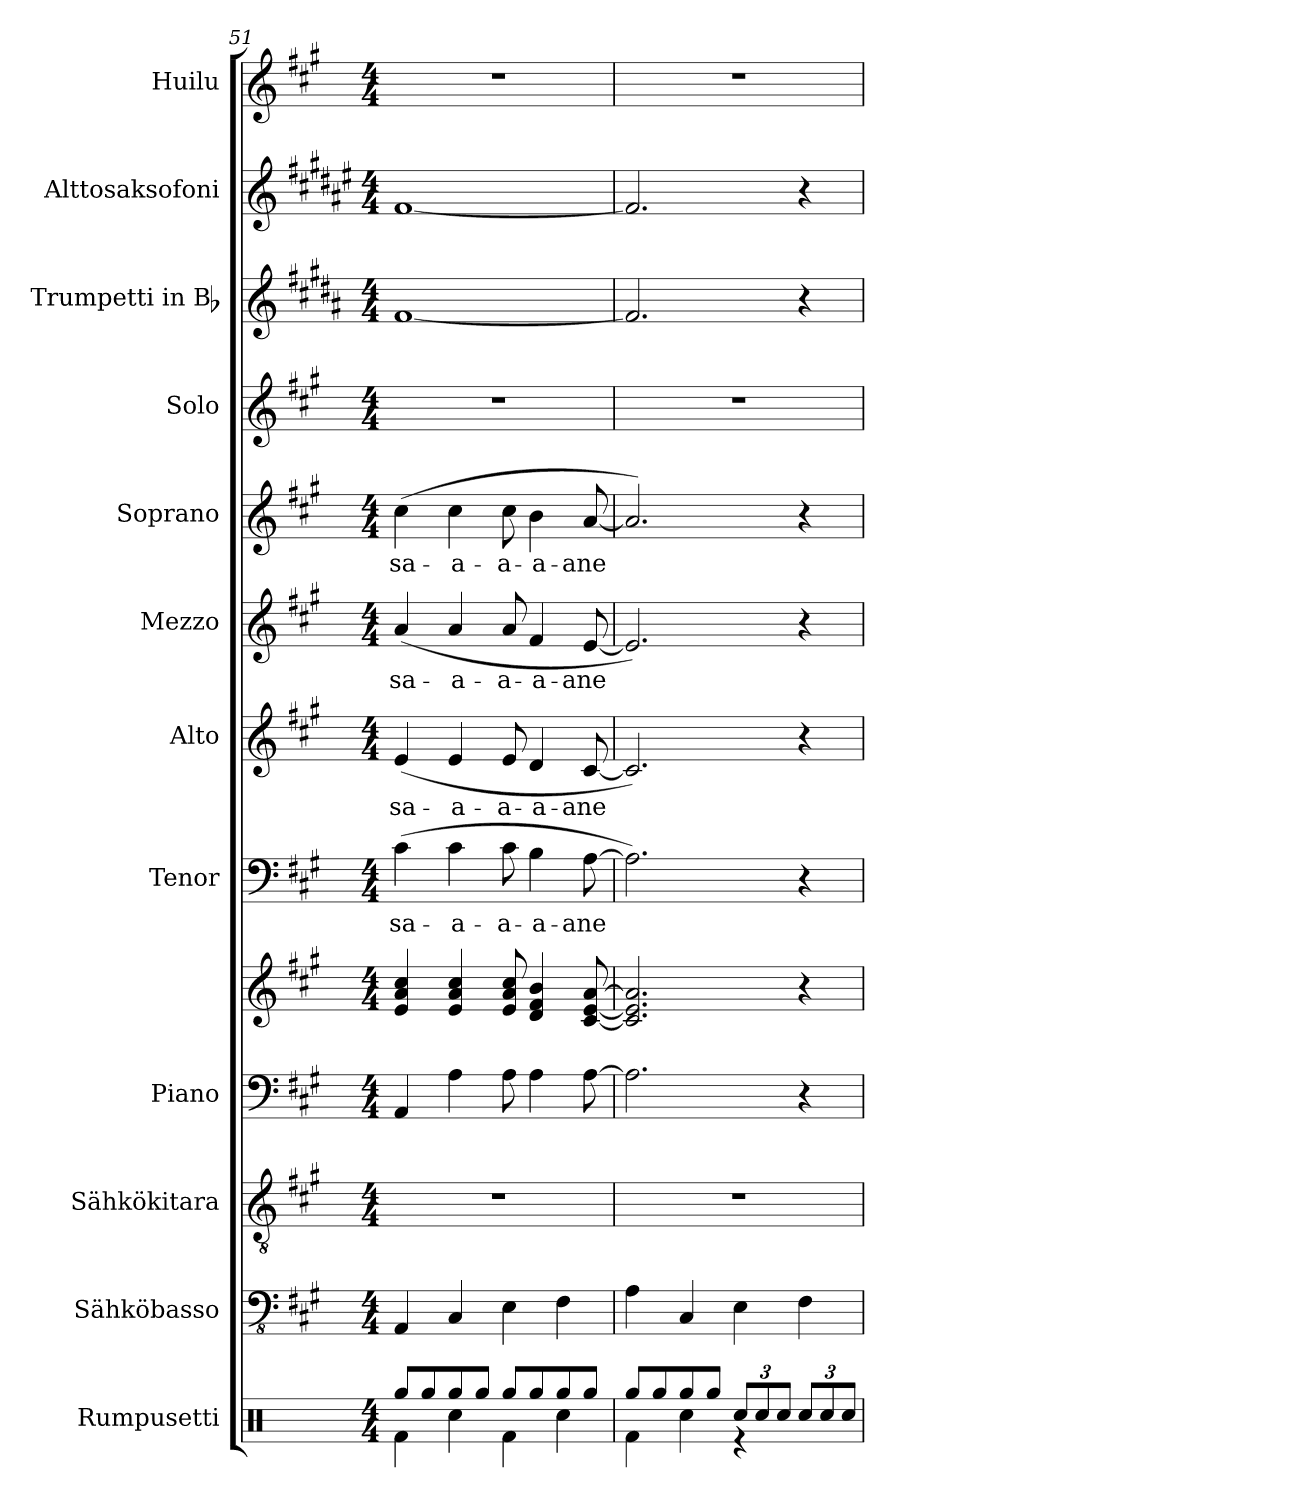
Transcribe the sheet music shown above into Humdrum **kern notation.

**kern	**kern	**kern	**kern	**kern	**kern	**text	**kern	**text	**kern	**text	**kern	**text	**kern	**kern	**kern	**kern
*part12	*part11	*part10	*part9	*part9	*part8	*part8	*part7	*part7	*part6	*part6	*part5	*part5	*part4	*part3	*part2	*part1
*staff13	*staff12	*staff11	*staff10	*staff9	*staff8	*staff8	*staff7	*staff7	*staff6	*staff6	*staff5	*staff5	*staff4	*staff3	*staff2	*staff1
*I"Rumpusetti	*I"Sähköbasso	*I"Sähkökitara	*I"Piano	*	*I"Tenor	*	*I"Alto	*	*I"Mezzo	*	*I"Soprano	*	*I"Solo	*I"Trumpetti in Bb	*I"Alttosaksofoni	*I"Huilu
*I'R. setti	*	*	*I'Pno.	*	*I'T.	*	*I'A.	*	*I'M.	*	*I'S.	*	*I'Solo	*I'Tpt. in Bb	*	*I'H.
!!LO:PB:g=z
*clefX	*clefFv4	*clefGv2	*clefF4	*clefG2	*clefF4	*	*clefG2	*	*clefG2	*	*clefG2	*	*clefG2	*clefG2	*clefG2	*clefG2
*	*	*	*	*	*	*	*	*	*	*	*	*	*	*ITrd1c2	*ITrd5c9	*
*k[]	*k[f#c#g#]	*k[f#c#g#]	*k[f#c#g#]	*k[f#c#g#]	*k[f#c#g#]	*	*k[f#c#g#]	*	*k[f#c#g#]	*	*k[f#c#g#]	*	*k[f#c#g#]	*k[f#c#g#]	*k[f#c#g#]	*k[f#c#g#]
*M4/4	*M4/4	*M4/4	*M4/4	*M4/4	*M4/4	*	*M4/4	*	*M4/4	*	*M4/4	*	*M4/4	*M4/4	*M4/4	*M4/4
=51	=51	=51	=51	=51	=51	=51	=51	=51	=51	=51	=51	=51	=51	=51	=51	=51
*^	*	*	*	*	*	*	*	*	*	*	*	*	*	*	*	*
!	!	!	!	!	!	!	!LO:LY:b	!	!LO:LY:b	!	!LO:LY:b	!	!LO:LY:b	!	!	!	!
8Rgg/L	4Rf\	4AAA/	1r	4AA/	4e/ 4a/ 4cc#/	(4c#\	-sa-	(4e/	-sa-	(4a/	-sa-	(4cc#\	sa-	1r	[1e	[1A	1r
8Rgg/	.	.	.	.	.	.	.	.	.	.	.	.	.	.	.	.	.
!	!	!	!	!	!	!	!LO:LY:b	!	!LO:LY:b	!	!LO:LY:b	!	!LO:LY:b	!	!	!	!
8Rgg/	4Rcc\	4CC#/	.	4A\	4e/ 4a/ 4cc#/	4c#\	-a-	4e/	-a-	4a/	-a-	4cc#\	-a-	.	.	.	.
8Rgg/J	.	.	.	.	.	.	.	.	.	.	.	.	.	.	.	.	.
!	!	!	!	!	!	!	!LO:LY:b	!	!LO:LY:b	!	!LO:LY:b	!	!LO:LY:b	!	!	!	!
8Rgg/L	4Rf\	4EE\	.	8A\	8e/ 8a/ 8cc#/	8c#\	-a-	8e/	-a-	8a/	-a-	8cc#\	-a-	.	.	.	.
!	!	!	!	!	!	!	!LO:LY:b	!	!LO:LY:b	!	!LO:LY:b	!	!LO:LY:b	!	!	!	!
8Rgg/	.	.	.	4A\	4d/ 4f#/ 4b/	4B\	-a-	4d/	-a-	4f#/	-a-	4b\	-a-	.	.	.	.
8Rgg/	4Rcc\	4FF#\	.	.	.	.	.	.	.	.	.	.	.	.	.	.	.
!	!	!	!	!	!	!	!LO:LY:b	!	!LO:LY:b	!	!LO:LY:b	!	!LO:LY:b	!	!	!	!
8Rgg/J	.	.	.	[8A\	[8c#/ [8e/ [8a/	[8A\	-ane	[8c#/	-ane	[8e/	-ane	[8a/	-ane	.	.	.	.
=52	=52	=52	=52	=52	=52	=52	=52	=52	=52	=52	=52	=52	=52	=52	=52	=52	=52
8Rgg/L	4Rf\	4AA\	1r	2.A\]	2.c#/] 2.e/] 2.a/]	2.A\])	.	2.c#/])	.	2.e/])	.	2.a/])	.	1r	2.e/]	2.A/]	1r
8Rgg/	.	.	.	.	.	.	.	.	.	.	.	.	.	.	.	.	.
8Rgg/	4Rcc\	4CC#/	.	.	.	.	.	.	.	.	.	.	.	.	.	.	.
8Rgg/J	.	.	.	.	.	.	.	.	.	.	.	.	.	.	.	.	.
*Xbrackettup	*	*	*	*	*	*	*	*	*	*	*	*	*	*	*	*	*
12Rcc/L	4r	4EE\	.	.	.	.	.	.	.	.	.	.	.	.	.	.	.
12Rcc/	.	.	.	.	.	.	.	.	.	.	.	.	.	.	.	.	.
12Rcc/J	.	.	.	.	.	.	.	.	.	.	.	.	.	.	.	.	.
12Rcc/L	4ryy	4FF#\	.	4r	4r	4r	.	4r	.	4r	.	4r	.	.	4r	4r	.
12Rcc/	.	.	.	.	.	.	.	.	.	.	.	.	.	.	.	.	.
12Rcc/J	.	.	.	.	.	.	.	.	.	.	.	.	.	.	.	.	.
*v	*v	*	*	*	*	*	*	*	*	*	*	*	*	*	*	*	*
=	=	=	=	=	=	=	=	=	=	=	=	=	=	=	=	=
*-	*-	*-	*-	*-	*-	*-	*-	*-	*-	*-	*-	*-	*-	*-	*-	*-
